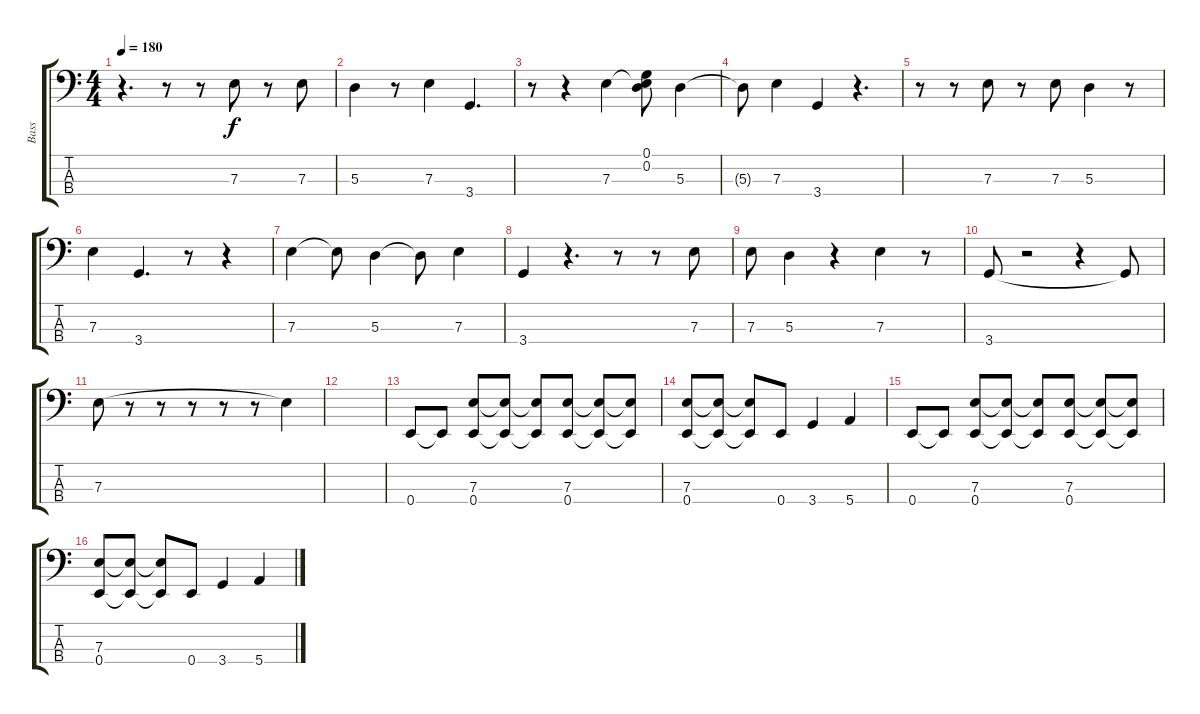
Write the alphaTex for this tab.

\track ("Bass" "Bass") {instrument electricbasspick}
\staff {score tabs}
\tuning (G2 D2 A1 E1) {hide}
\ts (4 4)
\tempo 180
\clef f4
\ks c
r.4{d dy f} r.8 r.8 7.3.8 r.8 7.3.8 |
5.3.4 r.8 7.3.4 3.4.4{d} |
r.8 r.4 7.3.4 (0.1{t} 0.2{t} 7.3{t}).8 5.3.4 |
5.3{t}.8 7.3.4 3.4.4 r.4{d} |
r.8 r.8 7.3.8 r.8 7.3.8 5.3.4 r.8 |
7.3.4 3.4.4{d} r.8 r.4 |
7.3.4 7.3{t}.8 5.3.4 5.3{t}.8 7.3.4 |
3.4.4 r.4{d} r.8 r.8 7.3.8 |
7.3.8 5.3.4 r.4 7.3.4 r.8 |
3.4.8 r.2 r.4 3.4{t}.8 |
7.3.8 r.8 r.8 r.8 r.8 r.8 7.3{t}.4 |
|
0.4.8 0.4{t}.8 (7.3 0.4).8 (7.3{t} 0.4{t}).8 (7.3{t} 0.4{t}).8 (7.3 0.4).8 (7.3{t} 0.4{t}).8 (7.3{t} 0.4{t}).8 |
(7.3 0.4).8 (7.3{t} 0.4{t}).8 (7.3{t} 0.4{t}).8 0.4.8 3.4.4 5.4.4 |
0.4.8 0.4{t}.8 (7.3 0.4).8 (7.3{t} 0.4{t}).8 (7.3{t} 0.4{t}).8 (7.3 0.4).8 (7.3{t} 0.4{t}).8 (7.3{t} 0.4{t}).8 |
(7.3 0.4).8 (7.3{t} 0.4{t}).8 (7.3{t} 0.4{t}).8 0.4.8 3.4.4 5.4.4
